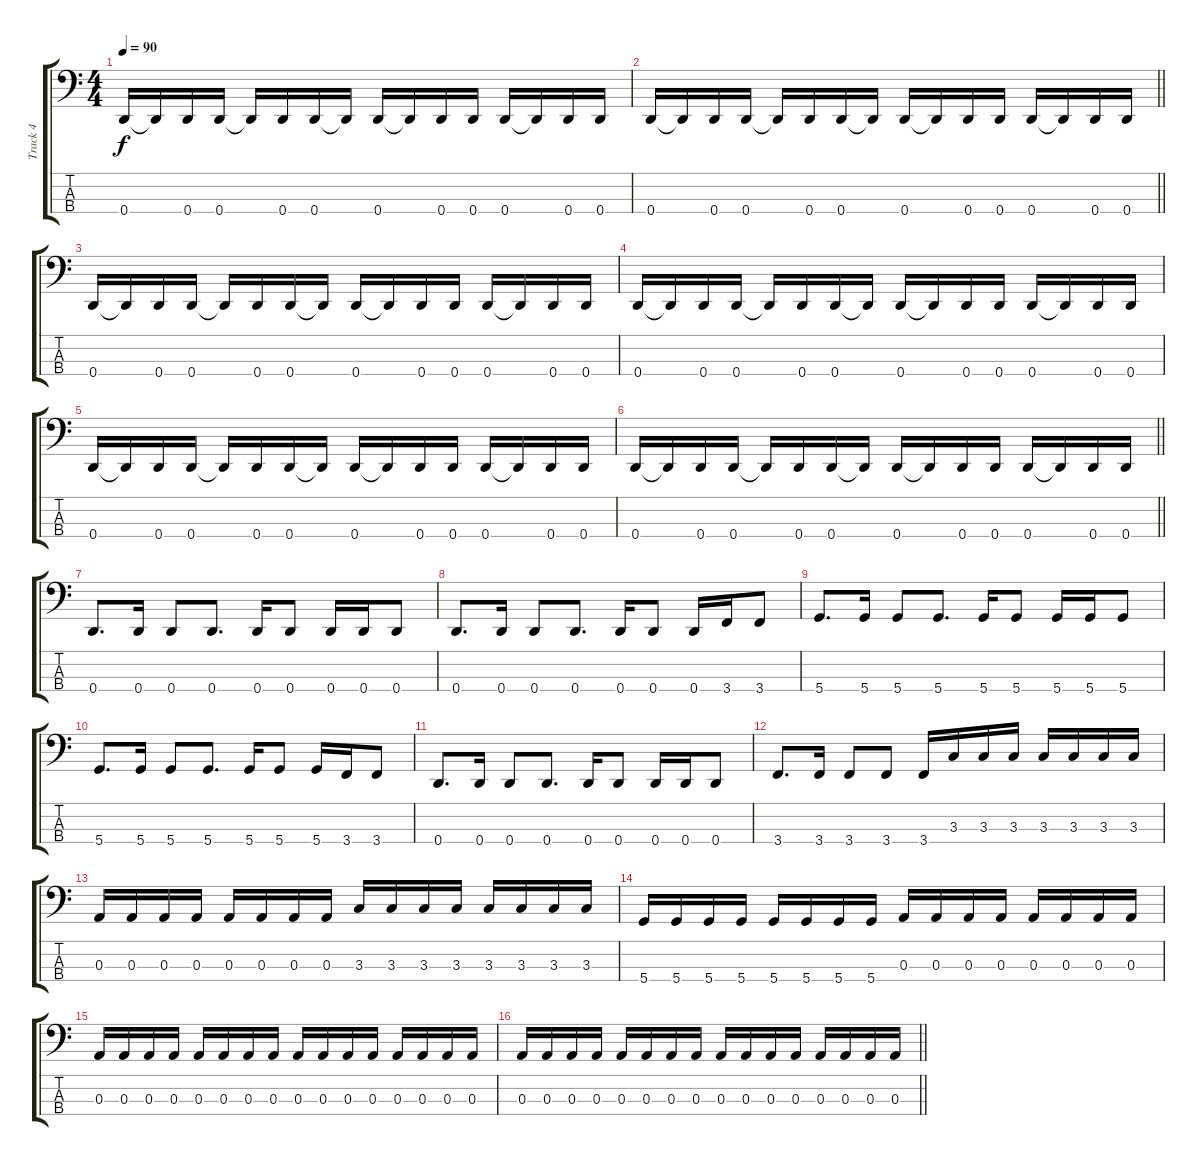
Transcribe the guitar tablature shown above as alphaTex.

\track ("Track 4" "Track 4") {instrument electricbasspick}
\staff {score tabs}
\tuning (G2 D2 A1 D1) {hide}
\ts (4 4)
\tempo 90
\clef f4
\ks c
0.4.16{dy f} 0.4{t}.16 0.4.16 0.4.16 0.4{t}.16 0.4.16 0.4.16 0.4{t}.16 0.4.16 0.4{t}.16 0.4.16 0.4.16 0.4.16 0.4{t}.16 0.4.16 0.4.16 |
\barLineRight lightlight
0.4.16 0.4{t}.16 0.4.16 0.4.16 0.4{t}.16 0.4.16 0.4.16 0.4{t}.16 0.4.16 0.4{t}.16 0.4.16 0.4.16 0.4.16 0.4{t}.16 0.4.16 0.4.16 |
0.4.16 0.4{t}.16 0.4.16 0.4.16 0.4{t}.16 0.4.16 0.4.16 0.4{t}.16 0.4.16 0.4{t}.16 0.4.16 0.4.16 0.4.16 0.4{t}.16 0.4.16 0.4.16 |
0.4.16 0.4{t}.16 0.4.16 0.4.16 0.4{t}.16 0.4.16 0.4.16 0.4{t}.16 0.4.16 0.4{t}.16 0.4.16 0.4.16 0.4.16 0.4{t}.16 0.4.16 0.4.16 |
0.4.16 0.4{t}.16 0.4.16 0.4.16 0.4{t}.16 0.4.16 0.4.16 0.4{t}.16 0.4.16 0.4{t}.16 0.4.16 0.4.16 0.4.16 0.4{t}.16 0.4.16 0.4.16 |
\barLineRight lightlight
0.4.16 0.4{t}.16 0.4.16 0.4.16 0.4{t}.16 0.4.16 0.4.16 0.4{t}.16 0.4.16 0.4{t}.16 0.4.16 0.4.16 0.4.16 0.4{t}.16 0.4.16 0.4.16 |
\section ("" "")
0.4.8{d} 0.4.16 0.4.8 0.4.8{d} 0.4.16 0.4.8 0.4.16 0.4.16 0.4.8 |
0.4.8{d} 0.4.16 0.4.8 0.4.8{d} 0.4.16 0.4.8 0.4.16 3.4.16 3.4.8 |
5.4.8{d} 5.4.16 5.4.8 5.4.8{d} 5.4.16 5.4.8 5.4.16 5.4.16 5.4.8 |
5.4.8{d} 5.4.16 5.4.8 5.4.8{d} 5.4.16 5.4.8 5.4.16 3.4.16 3.4.8 |
0.4.8{d} 0.4.16 0.4.8 0.4.8{d} 0.4.16 0.4.8 0.4.16 0.4.16 0.4.8 |
3.4.8{d} 3.4.16 3.4.8 3.4.8 3.4.16 3.3.16 3.3.16 3.3.16 3.3.16 3.3.16 3.3.16 3.3.16 |
0.3.16 0.3.16 0.3.16 0.3.16 0.3.16 0.3.16 0.3.16 0.3.16 3.3.16 3.3.16 3.3.16 3.3.16 3.3.16 3.3.16 3.3.16 3.3.16 |
5.4.16 5.4.16 5.4.16 5.4.16 5.4.16 5.4.16 5.4.16 5.4.16 0.3.16 0.3.16 0.3.16 0.3.16 0.3.16 0.3.16 0.3.16 0.3.16 |
0.3.16 0.3.16 0.3.16 0.3.16 0.3.16 0.3.16 0.3.16 0.3.16 0.3.16 0.3.16 0.3.16 0.3.16 0.3.16 0.3.16 0.3.16 0.3.16 |
\barLineRight lightlight
0.3.16 0.3.16 0.3.16 0.3.16 0.3.16 0.3.16 0.3.16 0.3.16 0.3.16 0.3.16 0.3.16 0.3.16 0.3.16 0.3.16 0.3.16 0.3.16
